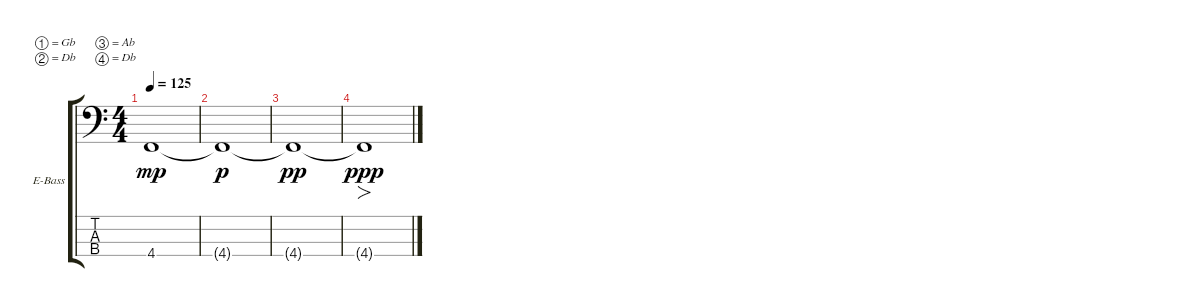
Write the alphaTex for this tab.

\defaultSystemsLayout 4
\bracketExtendMode groupsimilarinstruments
\firstSystemTrackNameOrientation horizontal
\otherSystemsTrackNameOrientation horizontal
\track ("Bass" "E-Bass") {instrument electricbassfinger}
\staff {score tabs}
\tuning (Gb2 Db2 Ab1 Db1)
\ts (4 4)
\tempo 125
\clef f4
\ks c
4.4{t}.1{dy mp} |
4.4{t}.1{dy p} |
4.4{t}.1{dy pp} |
4.4{t}.1{fo dy ppp}
